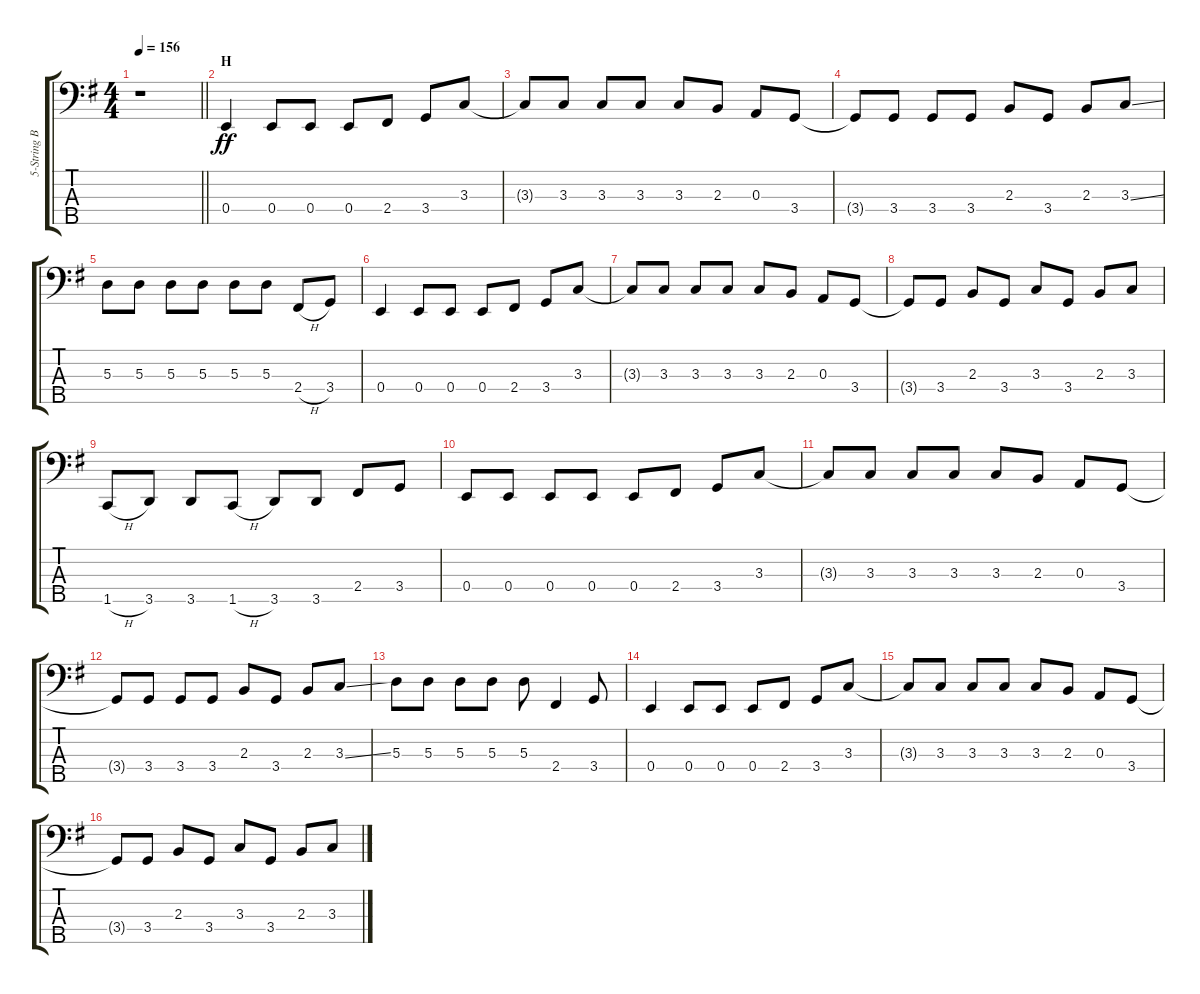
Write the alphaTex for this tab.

\track ("5-String Bass" "5-String B") {instrument electricbasspick}
\staff {score tabs}
\tuning (G2 D2 A1 E1 B0) {hide}
\ts (4 4)
\tempo 156
\clef f4
\barLineRight lightlight
\ks g
r.1{dy ff} |
\section ("" "H")
0.4.4 0.4.8 0.4.8 0.4.8 2.4.8 3.4.8 3.3.8 |
3.3{t}.8 3.3.8 3.3.8 3.3.8 3.3.8 2.3.8 0.3.8 3.4.8 |
3.4{t}.8 3.4.8 3.4.8 3.4.8 2.3.8 3.4.8 2.3.8 3.3{ss}.8 |
5.3.8 5.3.8 5.3.8 5.3.8 5.3.8 5.3.8 2.4{h}.8 3.4.8 |
0.4.4 0.4.8 0.4.8 0.4.8 2.4.8 3.4.8 3.3.8 |
3.3{t}.8 3.3.8 3.3.8 3.3.8 3.3.8 2.3.8 0.3.8 3.4.8 |
3.4{t}.8 3.4.8 2.3.8 3.4.8 3.3.8 3.4.8 2.3.8 3.3.8 |
1.5{h}.8 3.5.8 3.5.8 1.5{h}.8 3.5.8 3.5.8 2.4.8 3.4.8 |
0.4.8 0.4.8 0.4.8 0.4.8 0.4.8 2.4.8 3.4.8 3.3.8 |
3.3{t}.8 3.3.8 3.3.8 3.3.8 3.3.8 2.3.8 0.3.8 3.4.8 |
3.4{t}.8 3.4.8 3.4.8 3.4.8 2.3.8 3.4.8 2.3.8 3.3{ss}.8 |
5.3.8 5.3.8 5.3.8 5.3.8 5.3.8 2.4.4 3.4.8 |
0.4.4 0.4.8 0.4.8 0.4.8 2.4.8 3.4.8 3.3.8 |
3.3{t}.8 3.3.8 3.3.8 3.3.8 3.3.8 2.3.8 0.3.8 3.4.8 |
3.4{t}.8 3.4.8 2.3.8 3.4.8 3.3.8 3.4.8 2.3.8 3.3.8
